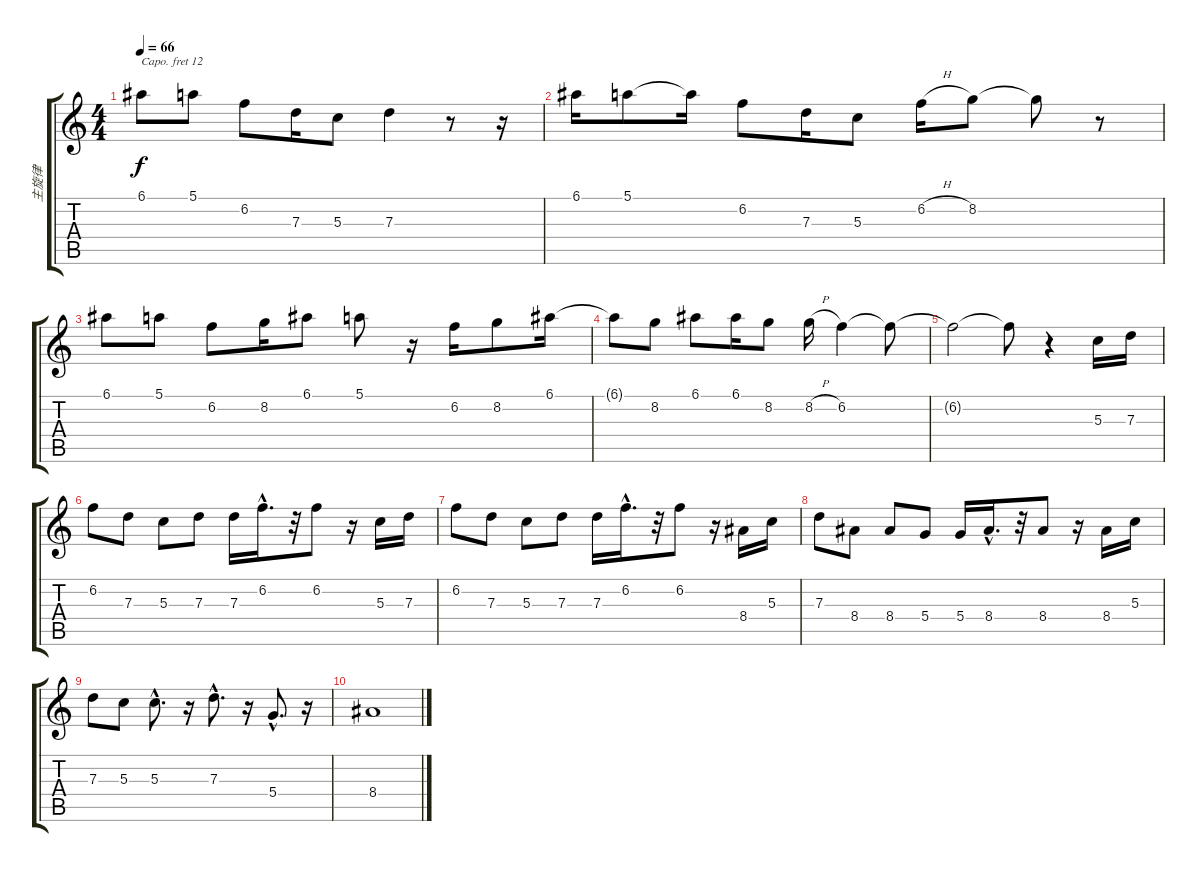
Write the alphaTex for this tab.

\track ("主旋律" "主旋律") {instrument sopranosax}
\staff {score tabs}
\capo 12
\tuning (E4 B3 G3 D3 A2 E2) {hide}
\ts (4 4)
\tempo 66
\clef g2
\ks c
6.1.8{dy f} 5.1.8 6.2.8 7.3.16 5.3.8 7.3.4 r.8 r.16 |
6.1.16 5.1.8 5.1{t}.16 6.2.8 7.3.16 5.3.8 6.2{h}.16 8.2.8 8.2{t}.8 r.8 |
6.1.8 5.1.8 6.2.8 8.2.16 6.1.8 5.1.8 r.16 6.2.16 8.2.8 6.1.16 |
6.1{t}.8 8.2.8 6.1.8 6.1.16 8.2.8 8.2{h}.16 6.2.4 6.2{t}.8 |
6.2{t}.2 6.2{t}.8 r.4 5.3.16 7.3.16 |
6.2.8 7.3.8 5.3.8 7.3.8 7.3.16 6.2{hac}.16{d} r.32 6.2.8 r.16 5.3.16 7.3.16 |
6.2.8 7.3.8 5.3.8 7.3.8 7.3.16 6.2{hac}.16{d} r.32 6.2.8 r.16 8.4.16 5.3.16 |
7.3.8 8.4.8 8.4.8 5.4.8 5.4.16 8.4{hac}.16{d} r.32 8.4.8 r.16 8.4.16 5.3.16 |
7.3.8 5.3.8 5.3{hac}.8{d} r.16 7.3{hac}.8{d} r.16 5.4{hac}.8{d} r.16 |
8.4.1
